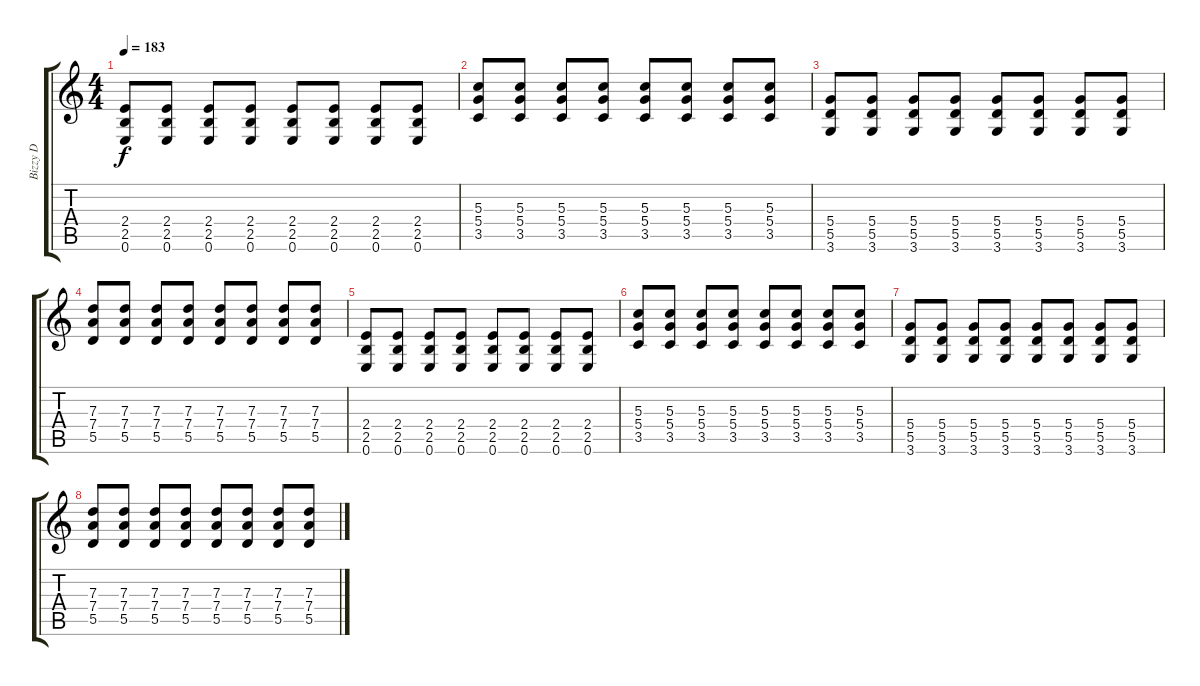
\track ("Bizzy D" "Bizzy D") {instrument distortionguitar}
\staff {score tabs}
\tuning (E4 B3 G3 D3 A2 E2) {hide}
\ts (4 4)
\tempo 183
\clef g2
\ks c
(2.4 2.5 0.6).8{dy f} (2.4 2.5 0.6).8 (2.4 2.5 0.6).8 (2.4 2.5 0.6).8 (2.4 2.5 0.6).8 (2.4 2.5 0.6).8 (2.4 2.5 0.6).8 (2.4 2.5 0.6).8 |
(5.3 5.4 3.5).8 (5.3 5.4 3.5).8 (5.3 5.4 3.5).8 (5.3 5.4 3.5).8 (5.3 5.4 3.5).8 (5.3 5.4 3.5).8 (5.3 5.4 3.5).8 (5.3 5.4 3.5).8 |
(5.4 5.5 3.6).8 (5.4 5.5 3.6).8 (5.4 5.5 3.6).8 (5.4 5.5 3.6).8 (5.4 5.5 3.6).8 (5.4 5.5 3.6).8 (5.4 5.5 3.6).8 (5.4 5.5 3.6).8 |
(7.3 7.4 5.5).8 (7.3 7.4 5.5).8 (7.3 7.4 5.5).8 (7.3 7.4 5.5).8 (7.3 7.4 5.5).8 (7.3 7.4 5.5).8 (7.3 7.4 5.5).8 (7.3 7.4 5.5).8 |
(2.4 2.5 0.6).8 (2.4 2.5 0.6).8 (2.4 2.5 0.6).8 (2.4 2.5 0.6).8 (2.4 2.5 0.6).8 (2.4 2.5 0.6).8 (2.4 2.5 0.6).8 (2.4 2.5 0.6).8 |
(5.3 5.4 3.5).8 (5.3 5.4 3.5).8 (5.3 5.4 3.5).8 (5.3 5.4 3.5).8 (5.3 5.4 3.5).8 (5.3 5.4 3.5).8 (5.3 5.4 3.5).8 (5.3 5.4 3.5).8 |
(5.4 5.5 3.6).8 (5.4 5.5 3.6).8 (5.4 5.5 3.6).8 (5.4 5.5 3.6).8 (5.4 5.5 3.6).8 (5.4 5.5 3.6).8 (5.4 5.5 3.6).8 (5.4 5.5 3.6).8 |
(7.3 7.4 5.5).8 (7.3 7.4 5.5).8 (7.3 7.4 5.5).8 (7.3 7.4 5.5).8 (7.3 7.4 5.5).8 (7.3 7.4 5.5).8 (7.3 7.4 5.5).8 (7.3 7.4 5.5).8
